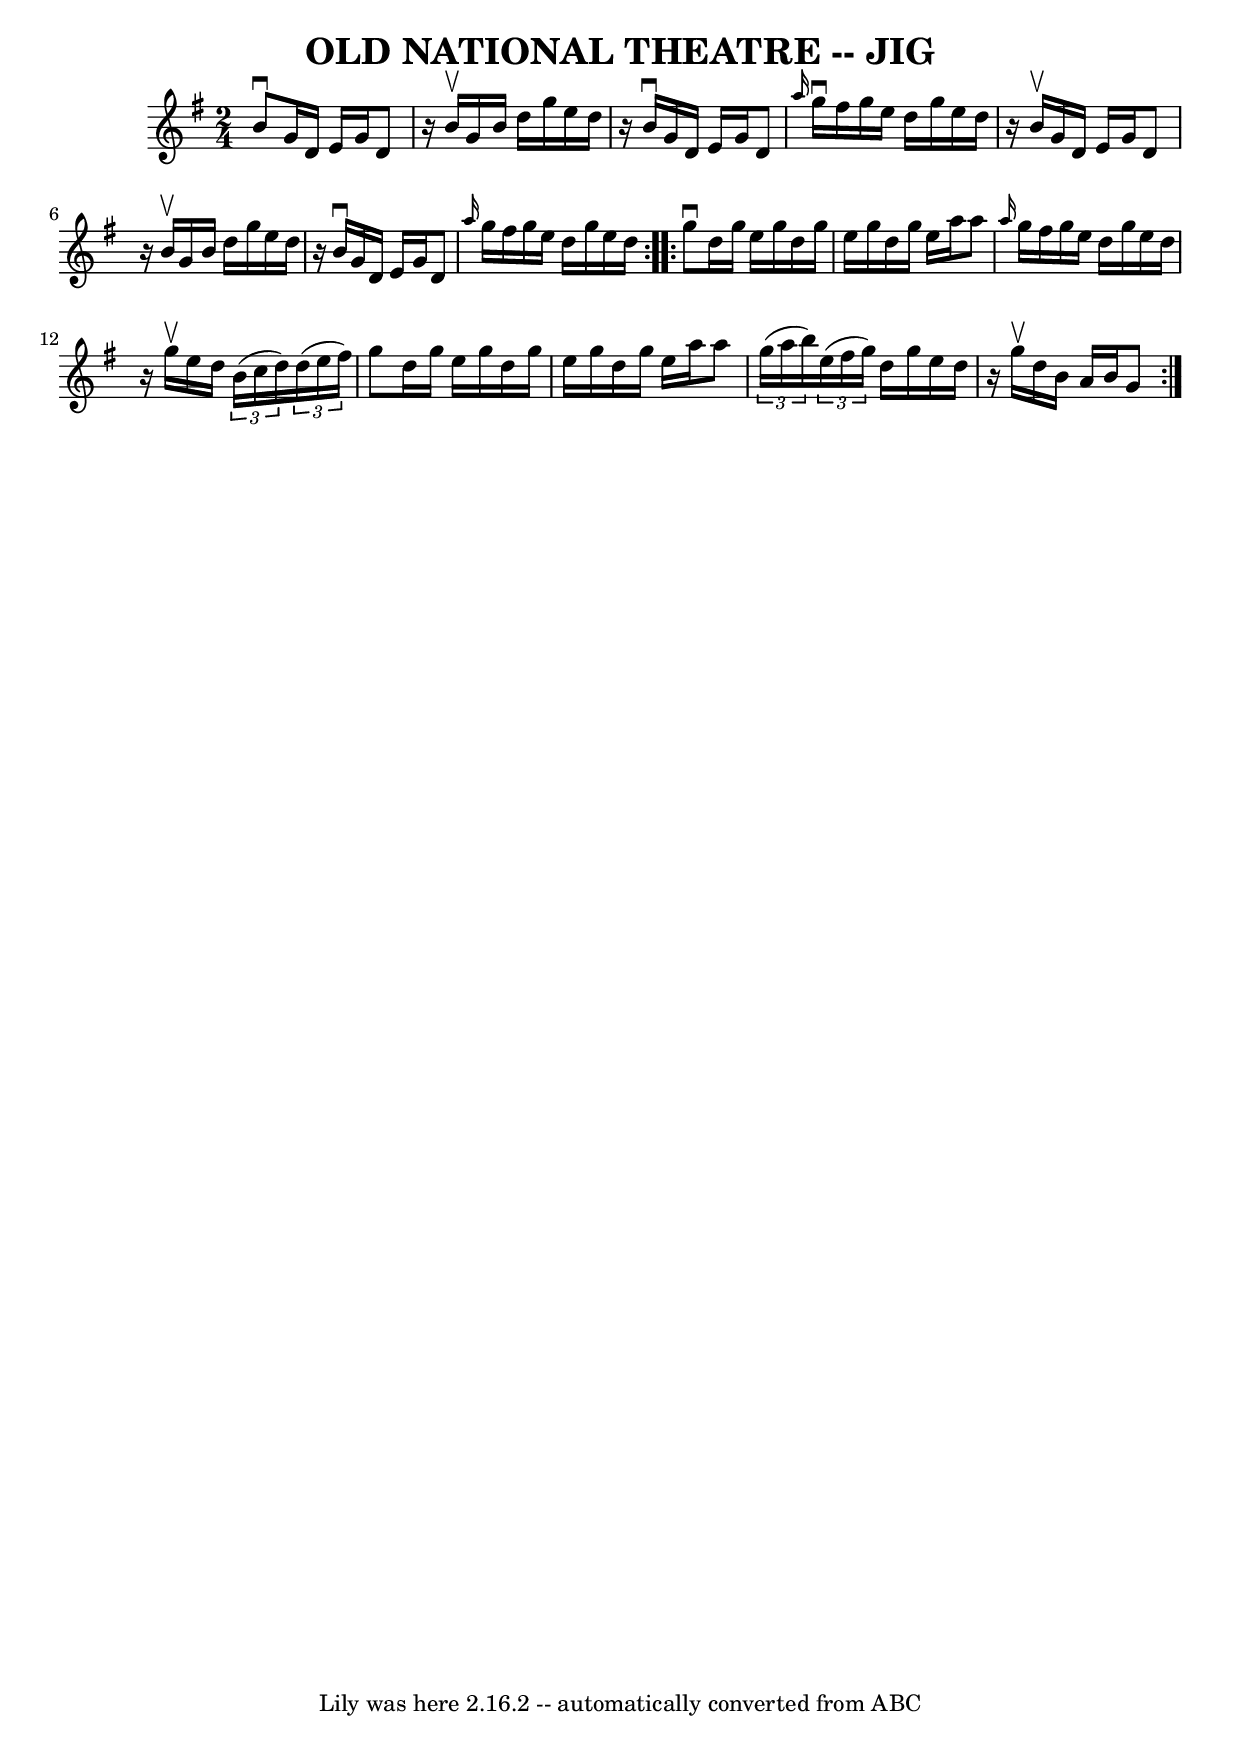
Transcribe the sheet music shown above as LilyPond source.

\version "2.16.2"
\include "Mammoth.ily"
\header {
  %% book = "Ryan's Mammoth Collection of Fiddle Tunes"
  crossRefNumber = "1"
  footnotes = ""
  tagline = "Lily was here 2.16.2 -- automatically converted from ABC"
  title = "OLD NATIONAL THEATRE -- JIG"

}
voicedefault =  {



  \repeat volta 2 {

    \time 2/4 
    \key g \major     b'8^\downbow g'16 d'16 e'16 g'16 d'8     |
    r16 b'16^\upbow g'16 b'16 d''16 g''16 e''16 d''16  |
    r16 b'16^\downbow g'16 d'16 e'16 g'16 d'8     |
    \grace { a''16  
	   } g''16^\downbow fis''16 g''16 e''16         d''16 g''16 e''16 d''16    |  |
    r16 b'16^\upbow        g'16 d'16 e'16 g'16 d'8     |
    r16 b'16^\upbow g'16         b'16 d''16 g''16 e''16 d''16     |
    r16 b'16^\downbow        g'16 d'16 e'16 g'16 d'8     |
    \grace { a''16  
	   } g''16    
    fis''16 g''16 e''16 d''16 g''16 e''16 d''16    
  }     

  \repeat volta 2 {
    g''8^\downbow d''16 g''16 e''16 g''16 d''16       g''16     |
    e''16 g''16 d''16 g''16 e''16 a''16         a''8     |
    \grace { a''16  
	   } g''16 fis''16 g''16 e''16         d''16 g''16 e''16 d''16     |
    r16 g''16^\upbow e''16    
    d''16    \times 2/3 { b'16 (c''16 d''16) 
			}   \times 2/3 { d''16 (
					 e''16 fis''16)  				       }   |  |
    g''8 d''16 g''16         e''16 g''16 d''16 g''16     |
    e''16 g''16 d''16 g''16      e''16 a''16 a''8     |
    \times 2/3 { g''16 (a''16 b''16 
		 ) 
	       }   \times 2/3 { e''16 (fis''16 g''16) 
			      } d''16 g''16         e''16 d''16     |
    r16 g''16^\upbow d''16 b'16 a'16 b'16  
    g'8    
  }   

}

\score{
  <<

    \context Staff="default"
    {
      \voicedefault 
      
    }

  >>
  \layout {
    
  }
  \midi {
  }

}
